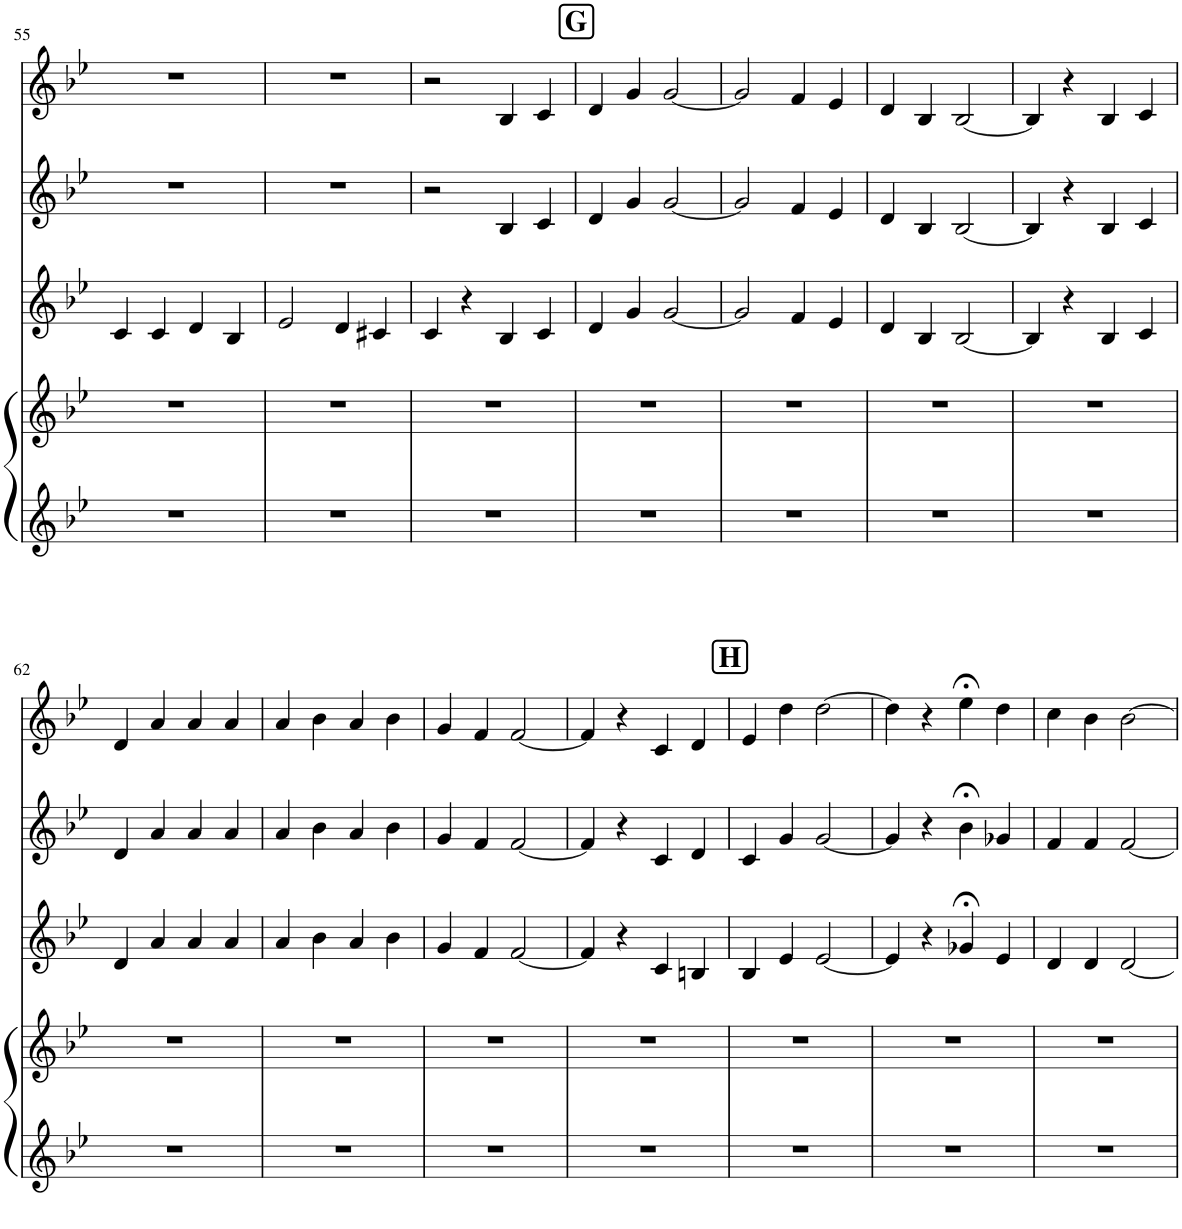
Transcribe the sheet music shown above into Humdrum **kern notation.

**kern	**kern	**kern	**kern	**kern
*part4	*part4	*part3	*part2	*part1
*staff5	*staff4	*staff3	*staff2	*staff1
*I"Piano	*	*I"Piano	*I"Piano	*I"Piano
*I'Pno	*	*I'Pno	*I'Pno	*I'Pno
!!LO:PB:g=z
*clefG2	*clefG2	*clefG2	*clefG2	*clefG2
*k[b-e-]	*k[b-e-]	*k[b-e-]	*k[b-e-]	*k[b-e-]
*M4/4	*M4/4	*M4/4	*M4/4	*M4/4
=55	=55	=55	=55	=55
1r	1r	4c/	1r	1r
.	.	4c/	.	.
.	.	4d/	.	.
.	.	4B-/	.	.
=56	=56	=56	=56	=56
1r	1r	2e-/	1r	1r
.	.	4d/	.	.
.	.	4c#X/	.	.
=57	=57	=57	=57	=57
1r	1r	4c/	2r	2r
.	.	4r	.	.
.	.	4B-/	4B-/	4B-/
.	.	4c/	4c/	4c/
!!LO:REH:place=s1:a:B:cj:fs=14:t=G
=58	=58	=58	=58	=58
1r	1r	4d/	4d/	4d/
.	.	4g/	4g/	4g/
.	.	[2g/	[2g/	[2g/
=59	=59	=59	=59	=59
1r	1r	2g/]	2g/]	2g/]
.	.	4f/	4f/	4f/
.	.	4e-/	4e-/	4e-/
=60	=60	=60	=60	=60
1r	1r	4d/	4d/	4d/
.	.	4B-/	4B-/	4B-/
.	.	[2B-/	[2B-/	[2B-/
=61	=61	=61	=61	=61
1r	1r	4B-/]	4B-/]	4B-/]
.	.	4r	4r	4r
.	.	4B-/	4B-/	4B-/
.	.	4c/	4c/	4c/
!!LO:LB:g=z
=62	=62	=62	=62	=62
1r	1r	4d/	4d/	4d/
.	.	4a/	4a/	4a/
.	.	4a/	4a/	4a/
.	.	4a/	4a/	4a/
=63	=63	=63	=63	=63
1r	1r	4a/	4a/	4a/
.	.	4b-\	4b-\	4b-\
.	.	4a/	4a/	4a/
.	.	4b-\	4b-\	4b-\
=64	=64	=64	=64	=64
1r	1r	4g/	4g/	4g/
.	.	4f/	4f/	4f/
.	.	[2f/	[2f/	[2f/
=65	=65	=65	=65	=65
1r	1r	4f/]	4f/]	4f/]
.	.	4r	4r	4r
.	.	4c/	4c/	4c/
.	.	4Bn/	4d/	4d/
!!LO:REH:place=s1:a:B:cj:fs=14:t=H
=66	=66	=66	=66	=66
1r	1r	4B-/	4c/	4e-/
.	.	4e-/	4g/	4dd\
.	.	[2e-/	[2g/	[2dd\
=67	=67	=67	=67	=67
1r	1r	4e-/]	4g/]	4dd\]
.	.	4r	4r	4r
.	.	4g-X;</	4b-;<\	4ee-;<\
.	.	4e-/	4g-X/	4dd\
=68	=68	=68	=68	=68
1r	1r	4d/	4f/	4cc\
.	.	4d/	4f/	4b-\
.	.	[2d/	[2f/	[2b-\
=	=	=	=	=
*-	*-	*-	*-	*-
